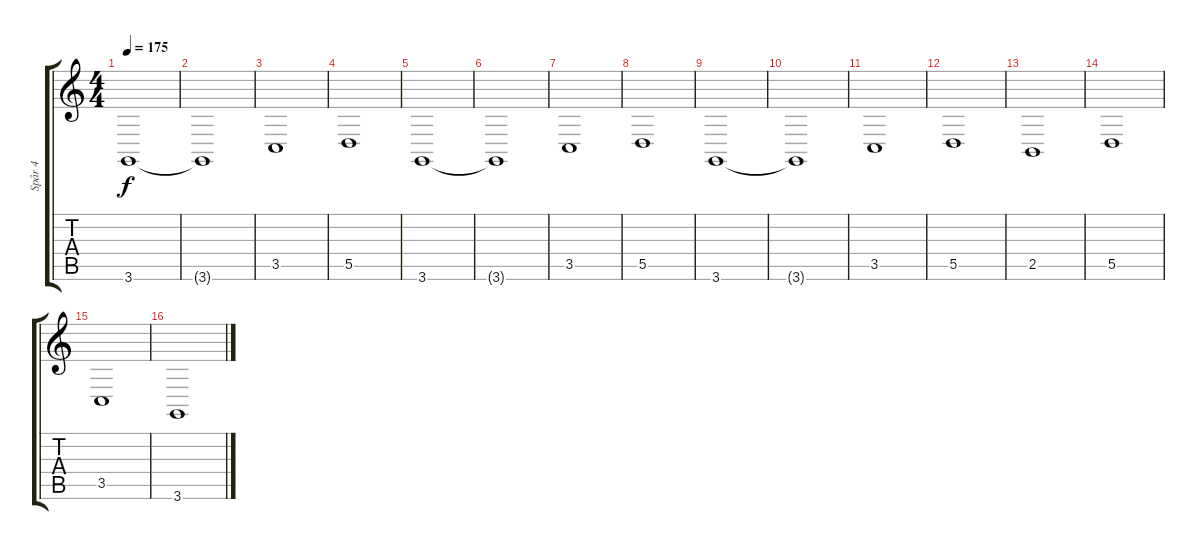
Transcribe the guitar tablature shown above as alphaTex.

\track ("Spår 4" "Spår 4") {instrument stringensemble2}
\staff {score tabs}
\tuning (E4 B3 G3 D3 A2 E2) {hide}
\ts (4 4)
\tempo 175
\clef g2
\ks c
3.6.1{dy f} |
3.6{t}.1 |
3.5.1 |
5.5.1 |
3.6.1 |
3.6{t}.1 |
3.5.1 |
5.5.1 |
3.6.1 |
3.6{t}.1 |
3.5.1{volume 16} |
5.5.1 |
2.5.1 |
5.5.1 |
3.5.1 |
3.6.1
